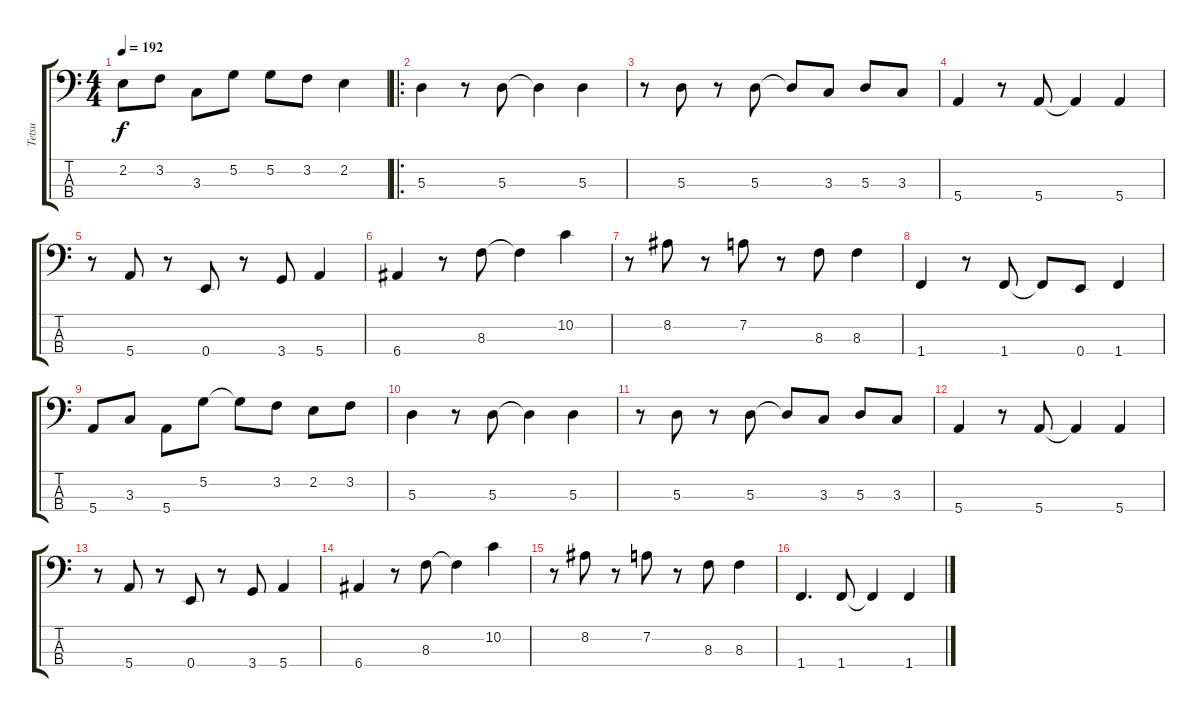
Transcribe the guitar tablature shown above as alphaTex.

\track ("Tetsu" "Tetsu") {instrument electricbasspick}
\staff {score tabs}
\tuning (G2 D2 A1 E1) {hide}
\ts (4 4)
\tempo 192
\clef f4
\ks c
2.2{t}.8{dy f} 3.2.8 3.3.8 5.2.8 5.2.8 3.2.8 2.2.4 |
\ro
5.3.4{balance 16} r.8 5.3.8 5.3{t}.4 5.3.4 |
r.8 5.3.8 r.8 5.3.8 5.3{t}.8 3.3.8 5.3.8 3.3.8 |
5.4.4 r.8 5.4.8 5.4{t}.4 5.4.4 |
r.8 5.4.8 r.8 0.4.8 r.8 3.4.8 5.4.4 |
6.4.4 r.8 8.3.8 8.3{t}.4 10.2.4 |
r.8 8.2.8 r.8 7.2.8 r.8 8.3.8 8.3.4 |
1.4.4 r.8 1.4.8 1.4{t}.8 0.4.8 1.4.4 |
5.4.8 3.3.8 5.4.8 5.2.8 5.2{t}.8 3.2.8 2.2.8 3.2.8 |
5.3.4 r.8 5.3.8 5.3{t}.4 5.3.4 |
r.8 5.3.8 r.8 5.3.8 5.3{t}.8 3.3.8 5.3.8 3.3.8 |
5.4.4 r.8 5.4.8 5.4{t}.4 5.4.4 |
r.8 5.4.8 r.8 0.4.8 r.8 3.4.8 5.4.4 |
6.4.4 r.8 8.3.8 8.3{t}.4 10.2.4 |
r.8 8.2.8 r.8 7.2.8 r.8 8.3.8 8.3.4 |
1.4.4{d} 1.4.8 1.4{t}.4 1.4.4
